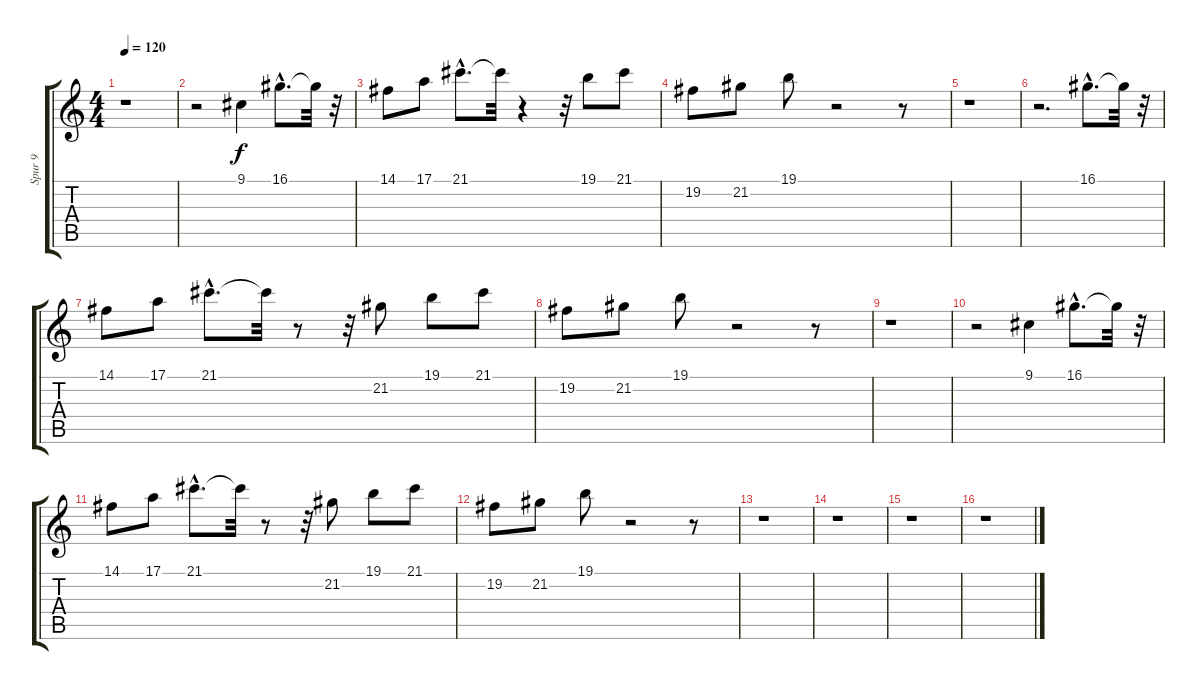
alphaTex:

\track ("Spur 9" "Spur 9") {instrument lead2sawtooth}
\staff {score tabs}
\tuning (E4 B3 G3 D3 A2 E2) {hide}
\ts (4 4)
\tempo 120
\clef g2
\ks c
r.1{dy f} |
r.2 9.1.4 16.1{hac}.8{d} 16.1{t}.32 r.32 |
14.1.8 17.1.8 21.1{hac}.8{d} 21.1{t}.32 r.4 r.32 19.1.8 21.1.8 |
19.2.8 21.2.8 19.1.8 r.2 r.8 |
r.1 |
r.2{d} 16.1{hac}.8{d} 16.1{t}.32 r.32 |
14.1.8 17.1.8 21.1{hac}.8{d} 21.1{t}.32 r.8 r.32 21.2.8 19.1.8 21.1.8 |
19.2.8 21.2.8 19.1.8 r.2 r.8 |
r.1 |
r.2 9.1.4 16.1{hac}.8{d} 16.1{t}.32 r.32 |
14.1.8 17.1.8 21.1{hac}.8{d} 21.1{t}.32 r.8 r.32 21.2.8 19.1.8 21.1.8 |
19.2.8 21.2.8 19.1.8 r.2 r.8 |
r.1 |
r.1 |
r.1 |
r.1
